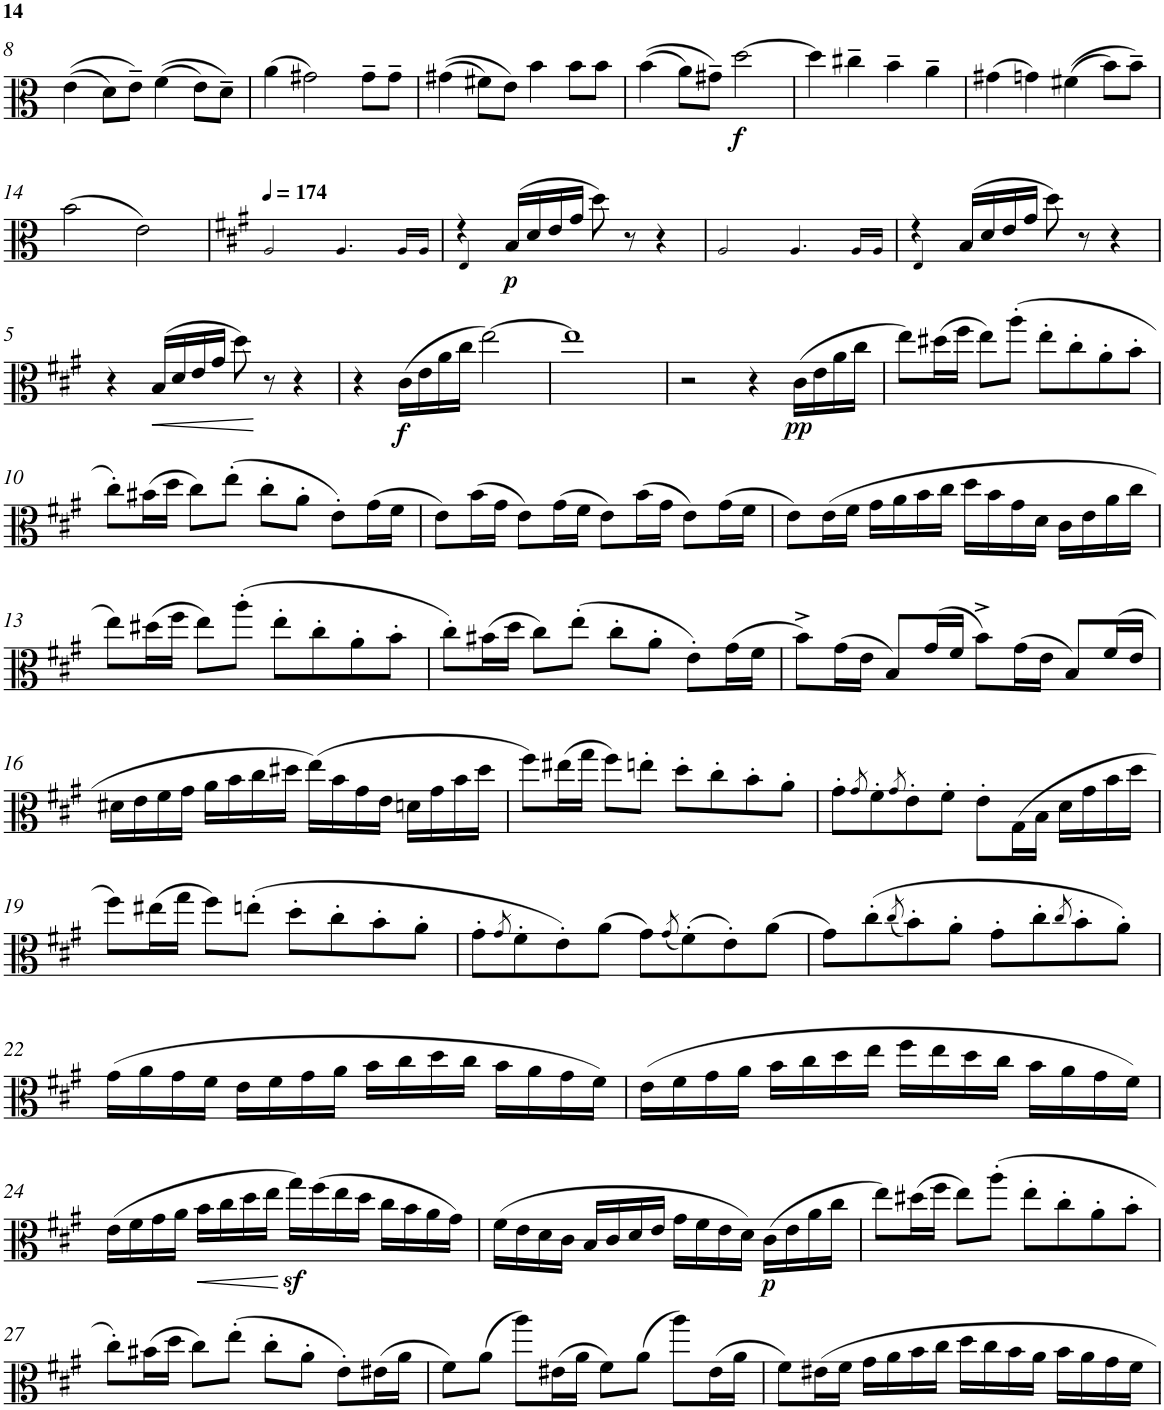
**kern	**dynam
*part1	*part1
*staff1	*staff1
*I"Viola	*
*I'Vla.	*
!!LO:PB:g=z
*clefC3	*
*k[]	*
*M4/4	*
*met(c)	*
=8	=8
(>(>4e\	.
8d\L)	.
8e~\J)	.
(>(>4f\	.
8e\L)	.
8d~\J)	.
=9	=9
(>4a\	.
2g#X\)	.
8g#~\L	.
8g#~\J	.
=10	=10
(>(>4g#X\	.
8f#X\L)	.
8e\J)	.
4b\	.
8b\L	.
8b\J	.
=11	=11
(>(>4b\	.
8a\L)	.
8g#X~\J)	.
!	!LO:DY:b
[2dd\	f
=12	=12
4dd\]	.
4cc#X~\	.
4b~\	.
4a~\	.
=13	=13
(>4g#X\	.
4gn\)	.
(>(>4f#X\	.
8b\L)	.
8b~\J)	.
!!LO:LB:g=z
=14	=14
(>2b\	.
2e\)	.
=1	=1
*k[f#c#g#]	*
*MM174	*
2A!/	.
4.A!/	.
16A!/LL	.
16A!/JJ	.
=2	=2
*^	*
4r	4E!/	.
!	!	!LO:DY:b
(>16B/LL	2.ryy	p
16d/	.	.
16e/	.	.
16g#/JJ	.	.
8dd\)	.	.
8r	.	.
4r	.	.
*v	*v	*
=3	=3
2A!/	.
4.A!/	.
16A!/LL	.
16A!/JJ	.
=4	=4
*^	*
4r	4E!/	.
(>16B/LL	2.ryy	.
16d/	.	.
16e/	.	.
16g#/JJ	.	.
8dd\)	.	.
8r	.	.
4r	.	.
*v	*v	*
!!LO:LB:g=z
=5	=5
4r	.
!	!LO:HP:b
(>16B/LL	<
16d/	.
16e/	.
16g#/JJ	.
8dd\)	.
8r	[
4r	.
=6	=6
4r	.
!	!LO:DY:b
(>16c#\LL	f
16e\	.
16a\	.
16cc#\JJ	.
[2ee\)	.
=7	=7
1ee]	.
=8	=8
2r	.
4r	.
!	!LO:DY:b
(>16c#\LL	pp
16e\	.
16a\	.
16cc#\JJ	.
=9	=9
8ee\L)	.
(>16dd#X\L	.
16ff#\JJ	.
8ee\L)	.
(>8aa'\J	.
8ee'\L	.
8cc#'\	.
8a'\	.
8b'\J	.
!!LO:LB:g=z
=10	=10
8cc#'\L)	.
(>16b#X\L	.
16dd\JJ	.
8cc#\L)	.
(>8ee'\J	.
8cc#'\L	.
8a'\J	.
8e'\L)	.
(>16g#\L	.
16f#\JJ	.
=11	=11
8e\L)	.
(>16b\L	.
16g#\JJ	.
8e\L)	.
(>16g#\L	.
16f#\JJ	.
8e\L)	.
(>16b\L	.
16g#\JJ	.
8e\L)	.
(>16g#\L	.
16f#\JJ	.
=12	=12
8e\L)	.
(>16e\L	.
16f#\JJ	.
16g#\LL	.
16a\	.
16b\	.
16cc#\JJ	.
16dd\LL	.
16b\	.
16g#\	.
16d\JJ	.
16c#\LL	.
16e\	.
16a\	.
16cc#\JJ	.
!!LO:LB:g=z
=13	=13
8ee\L)	.
(>16dd#X\L	.
16ff#\JJ	.
8ee\L)	.
(>8aa'\J	.
8ee'\L	.
8cc#'\	.
8a'\	.
8b'\J	.
=14	=14
8cc#'\L)	.
(>16b#X\L	.
16dd\JJ	.
8cc#\L)	.
(>8ee'\J	.
8cc#'\L	.
8a'\J	.
8e'\L)	.
(>16g#\L	.
16f#\JJ	.
=15	=15
8b^\L)	.
(>16g#\L	.
16e\JJ	.
8B/L)	.
(>16g#/L	.
16f#/JJ	.
8b^\L)	.
(>16g#\L	.
16e\JJ	.
8B/L)	.
(>16f#/L	.
16e/JJ	.
!!LO:LB:g=z
=16	=16
16d#X\LL	.
16e\	.
16f#\	.
16g#\JJ	.
16a\LL	.
16b\	.
16cc#\	.
16dd#X\JJ	.
(>16ee\LL)	.
16b\	.
16g#\	.
16e\JJ	.
16dn\LL	.
16g#\	.
16b\	.
16dd#\JJ	.
=17	=17
8ff#\L)	.
(>16ee#X\L	.
16gg#\JJ	.
8ff#\L)	.
8een'\J	.
8dd'\L	.
8cc#'\	.
8b'\	.
8a'\J	.
=18	=18
8g#'\L	.
8qg#/	.
8f#'\	.
8qg#/	.
8e'\	.
8f#'\J	.
8e'\L	.
(>16G#\L	.
16B\JJ	.
16d\LL	.
16g#\	.
16b\	.
16dd\JJ	.
!!LO:LB:g=z
=19	=19
8ff#\L)	.
(>16ee#X\L	.
16gg#\JJ	.
8ff#\L)	.
(>8een'\J	.
8dd'\L	.
8cc#'\	.
8b'\	.
8a'\J	.
=20	=20
8g#'\L	.
8qg#/	.
8f#'\	.
8e'\)	.
(>8a\J	.
8g#\L)	.
(<8qg#/	.
(>8f#'\)	.
8e'\)	.
(>8a\J	.
=21	=21
8g#\L)	.
(>8cc#'\	.
(<8qcc#/	.
8b'\)	.
8a'\J	.
8g#'\L	.
8cc#'\	.
8qcc#/	.
8b'\	.
8a'\J)	.
!!LO:LB:g=z
=22	=22
(>16g#\LL	.
16a\	.
16g#\	.
16f#\JJ	.
16e\LL	.
16f#\	.
16g#\	.
16a\JJ	.
16b\LL	.
16cc#\	.
16dd\	.
16cc#\JJ	.
16b\LL	.
16a\	.
16g#\	.
16f#\JJ)	.
=23	=23
(>16e\LL	.
16f#\	.
16g#\	.
16a\JJ	.
16b\LL	.
16cc#\	.
16dd\	.
16ee\JJ	.
16ff#\LL	.
16ee\	.
16dd\	.
16cc#\JJ	.
16b\LL	.
16a\	.
16g#\	.
16f#\JJ)	.
!!LO:LB:g=z
=24	=24
(>16e\LL	.
16f#\	.
16g#\	.
16a\JJ	.
!	!LO:HP:b
16b\LL	<
16cc#\	.
16dd\	.
16ee\JJ	.
16gg#z<\LL)	[
(>16ff#\	.
16ee\	.
16dd\JJ	.
16cc#\LL	.
16b\	.
16a\	.
16g#\JJ)	.
=25	=25
(>16f#\LL	.
16e\	.
16d\	.
16c#\JJ	.
16B/LL	.
16c#/	.
16d/	.
16e/JJ	.
16g#\LL	.
16f#\	.
16e\	.
16d\JJ)	.
!	!LO:DY:b
(>16c#\LL	p
16e\	.
16a\	.
16cc#\JJ	.
=26	=26
8ee\L)	.
(>16dd#X\L	.
16ff#\JJ	.
8ee\L)	.
(>8aa'\J	.
8ee'\L	.
8cc#'\	.
8a'\	.
8b'\J	.
!!LO:LB:g=z
=27	=27
8cc#'\L)	.
(>16b#X\L	.
16dd\JJ	.
8cc#\L)	.
(>8ee'\J	.
8cc#'\L	.
8a'\J	.
8e'\L)	.
(>16e#X\L	.
16a\JJ	.
=28	=28
8f#\L)	.
(>8a\J	.
8aa\L)	.
(>16e#X\L	.
16a\JJ	.
8f#\L)	.
(>8a\J	.
8aa\L)	.
(>16e#\L	.
16a\JJ	.
=29	=29
8f#\L)	.
16e#X\L	.
16f#\JJ	.
16g#\LL	.
16a\	.
16b\	.
16cc#\JJ	.
16dd\LL	.
16cc#\	.
16b\	.
16a\JJ	.
16b\LL	.
16a\	.
16g#\	.
16f#\JJ	.
=	=
*-	*-
